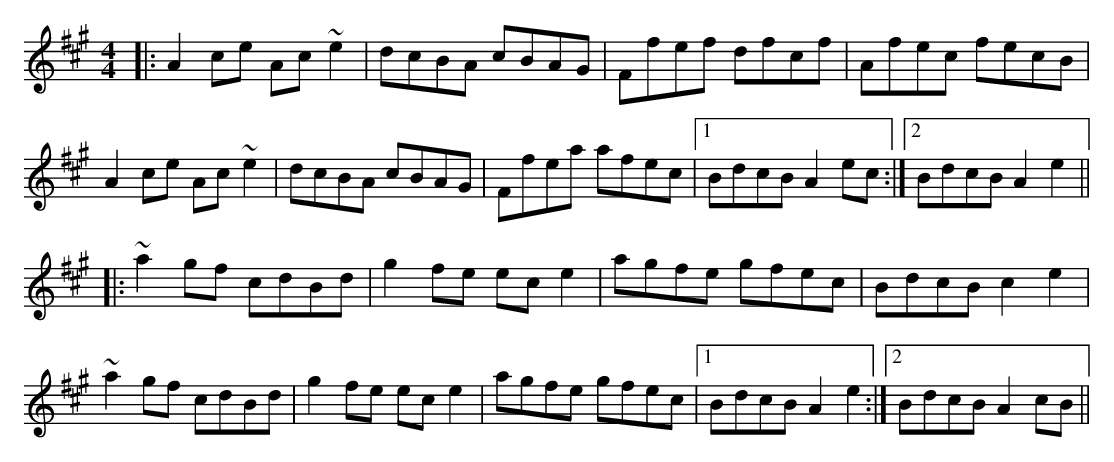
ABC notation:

X:1
M:4/4
K:A
|: A2ce Ac~e2 | dcBA cBAG | Ffef dfcf | Afec fecB |
A2ce Ac~e2 | dcBA cBAG | Ffea afec |1 BdcB A2ec :|2 BdcB A2e2 ||
|: ~a2gf cdBd | g2fe ec e2 | agfe gfec | BdcB c2e2 |
~a2gf cdBd | g2fe ec e2 | agfe gfec |1 BdcB A2e2 :|2 BdcB A2cB ||
